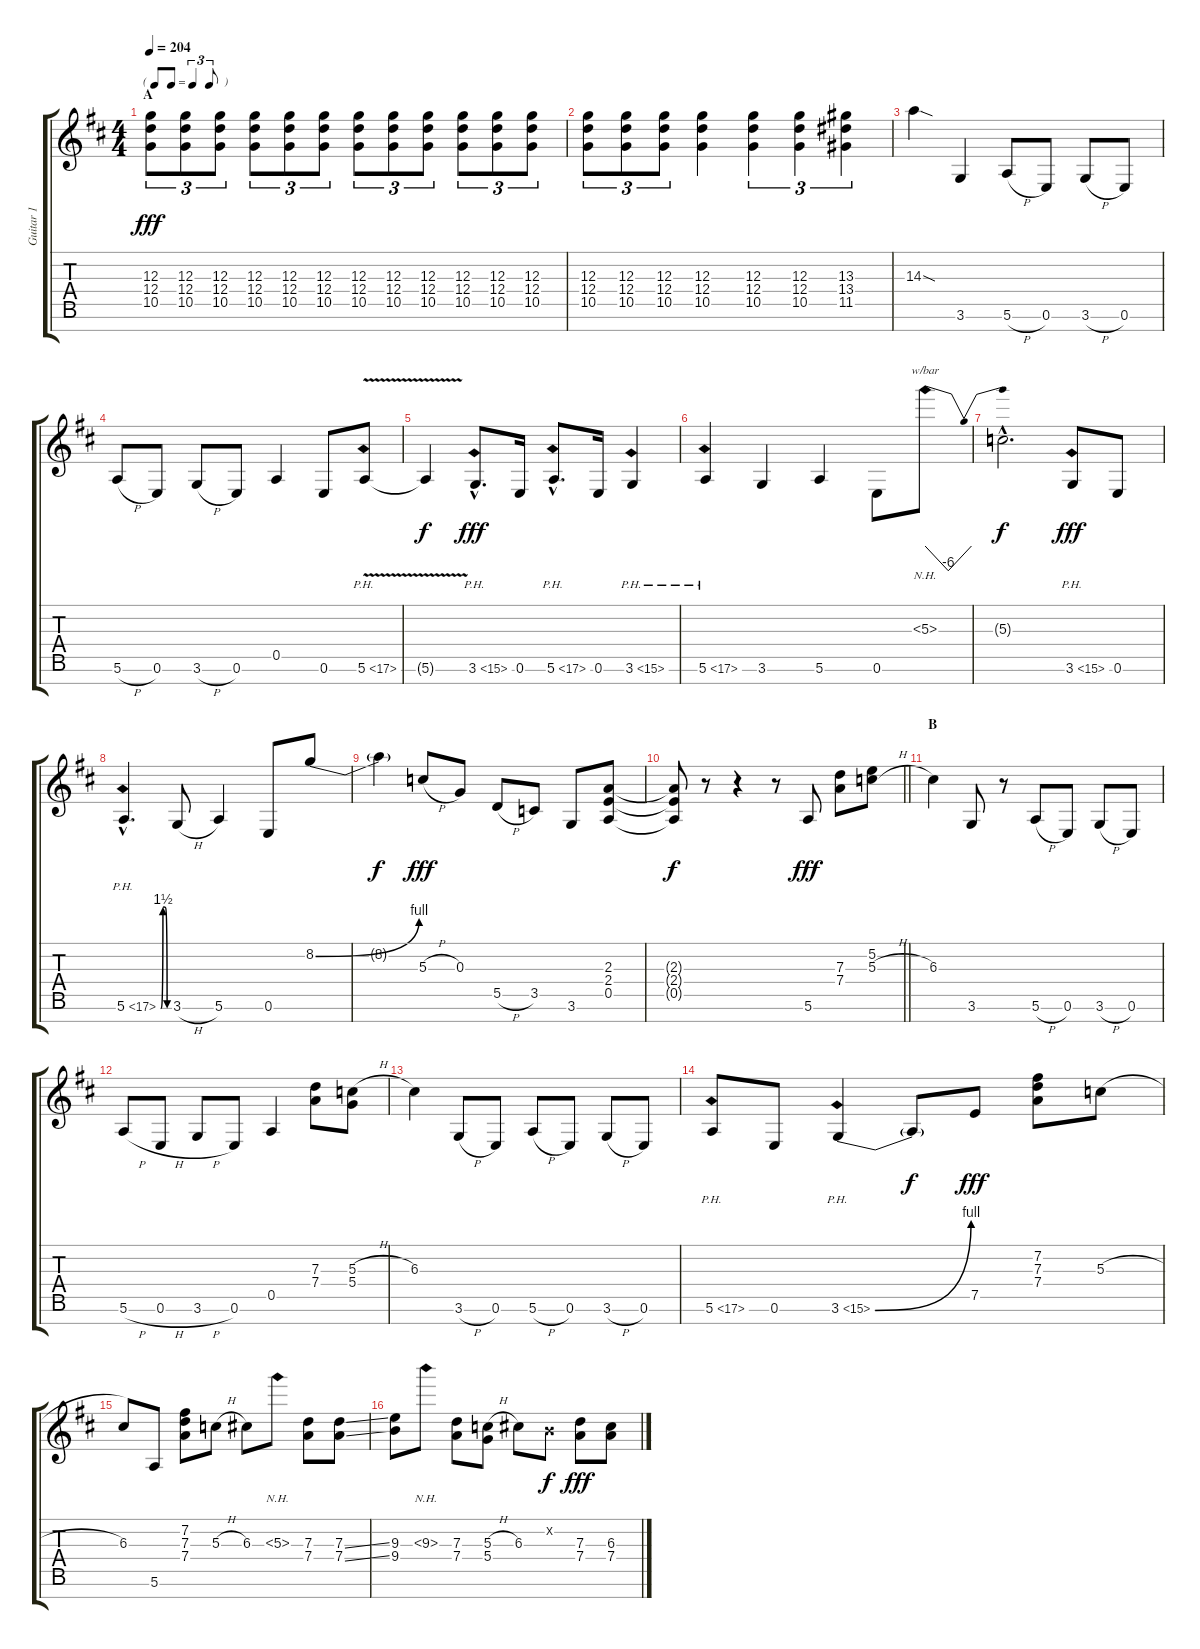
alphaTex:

\track ("Guitar 1" "Guitar 1") {instrument distortionguitar}
\staff {score tabs}
\tuning (E4 B3 G3 D3 A2 E2 B1) {hide}
\ts (4 4)
\tf triplet8th
\section ("" "A")
\tempo 204
\clef g2
\ks d
(12.3 12.4 10.5).8{tu (3 2) dy fff instrument distortionguitar} (12.3 12.4 10.5).8{tu (3 2)} (12.3 12.4 10.5).8{tu (3 2)} (12.3 12.4 10.5).8{tu (3 2)} (12.3 12.4 10.5).8{tu (3 2)} (12.3 12.4 10.5).8{tu (3 2)} (12.3 12.4 10.5).8{tu (3 2)} (12.3 12.4 10.5).8{tu (3 2)} (12.3 12.4 10.5).8{tu (3 2)} (12.3 12.4 10.5).8{tu (3 2)} (12.3 12.4 10.5).8{tu (3 2)} (12.3 12.4 10.5).8{tu (3 2)} |
(12.3 12.4 10.5).8{tu (3 2)} (12.3 12.4 10.5).8{tu (3 2)} (12.3 12.4 10.5).8{tu (3 2)} (12.3 12.4 10.5).4 (12.3 12.4 10.5).4{tu (3 2)} (12.3 12.4 10.5).4{tu (3 2)} (13.3 13.4 11.5).4{tu (3 2)} |
14.3{sod}.4 3.6.4 5.6{h}.8 0.6.8 3.6{h}.8 0.6.8 |
5.6{h}.8 0.6.8 3.6{h}.8 0.6.8 0.5.4 0.6.8 5.6{ph 12 v}.8 |
5.6{t}.4{dy f} 3.6{ph 12 hac}.8{d dy fff} 0.6.16 5.6{ph 12 hac}.8{d} 0.6.16 3.6{ph 12}.4 |
5.6{ph 12}.4 3.6.4 5.6.4 0.6.8 5.3{nh}.8{tbe (dip default 0 0 30 -24 60 0)} |
5.3{hac t}.2{d dy f} 3.6{ph 12}.8{dy fff} 0.6.8 |
5.6{be (custom 0 0 15 6 30 6 45 0 60 0) ph 12 hac}.4{d} 3.6{h}.8 5.6.4 0.6.8 8.2{be (bend 0 0 60 4)}.8 |
8.2{t}.4{dy f} 5.3{h}.8{dy fff} 0.3.8 5.5{h}.8 3.5.8 3.6.8 (2.3 2.4 0.5).8 |
\barLineRight lightlight
(2.3{t} 2.4{t} 0.5{t}).8{dy f} r.8 r.4 r.8 5.6.8{dy fff} (7.3 7.4).8 (5.2 5.3{h}).8 |
\section ("" "B")
6.3.4 3.6.8 r.8 5.6{h}.8 0.6.8 3.6{h}.8 0.6.8 |
5.6{h}.8 0.6{h}.8 3.6{h}.8 0.6.8 0.5.4 (7.3 7.4).8 (5.3{h} 5.4).8 |
6.3.4 3.6{h}.8 0.6.8 5.6{h}.8 0.6.8 3.6{h}.8 0.6.8 |
5.6{ph 12}.8 0.6.8 3.6{be (bend 0 0 60 4) ph 12}.4 3.6{t}.8{dy f} 7.5.8{dy fff} (7.2 7.3 7.4).8 5.3{h}.8 |
6.3.8 5.6.8 (7.2 7.3 7.4).8 5.3{h}.8 6.3.8 5.3{nh}.8 (7.3 7.4).8 (7.3{ss} 7.4{ss}).8 |
(9.3 9.4).8 9.3{nh}.8 (7.3 7.4).8 (5.3{h} 5.4).8 6.3.8 0.2{x}.8{dy f} (7.3 7.4).8{dy fff} (6.3{ss} 7.4{ss}).8
